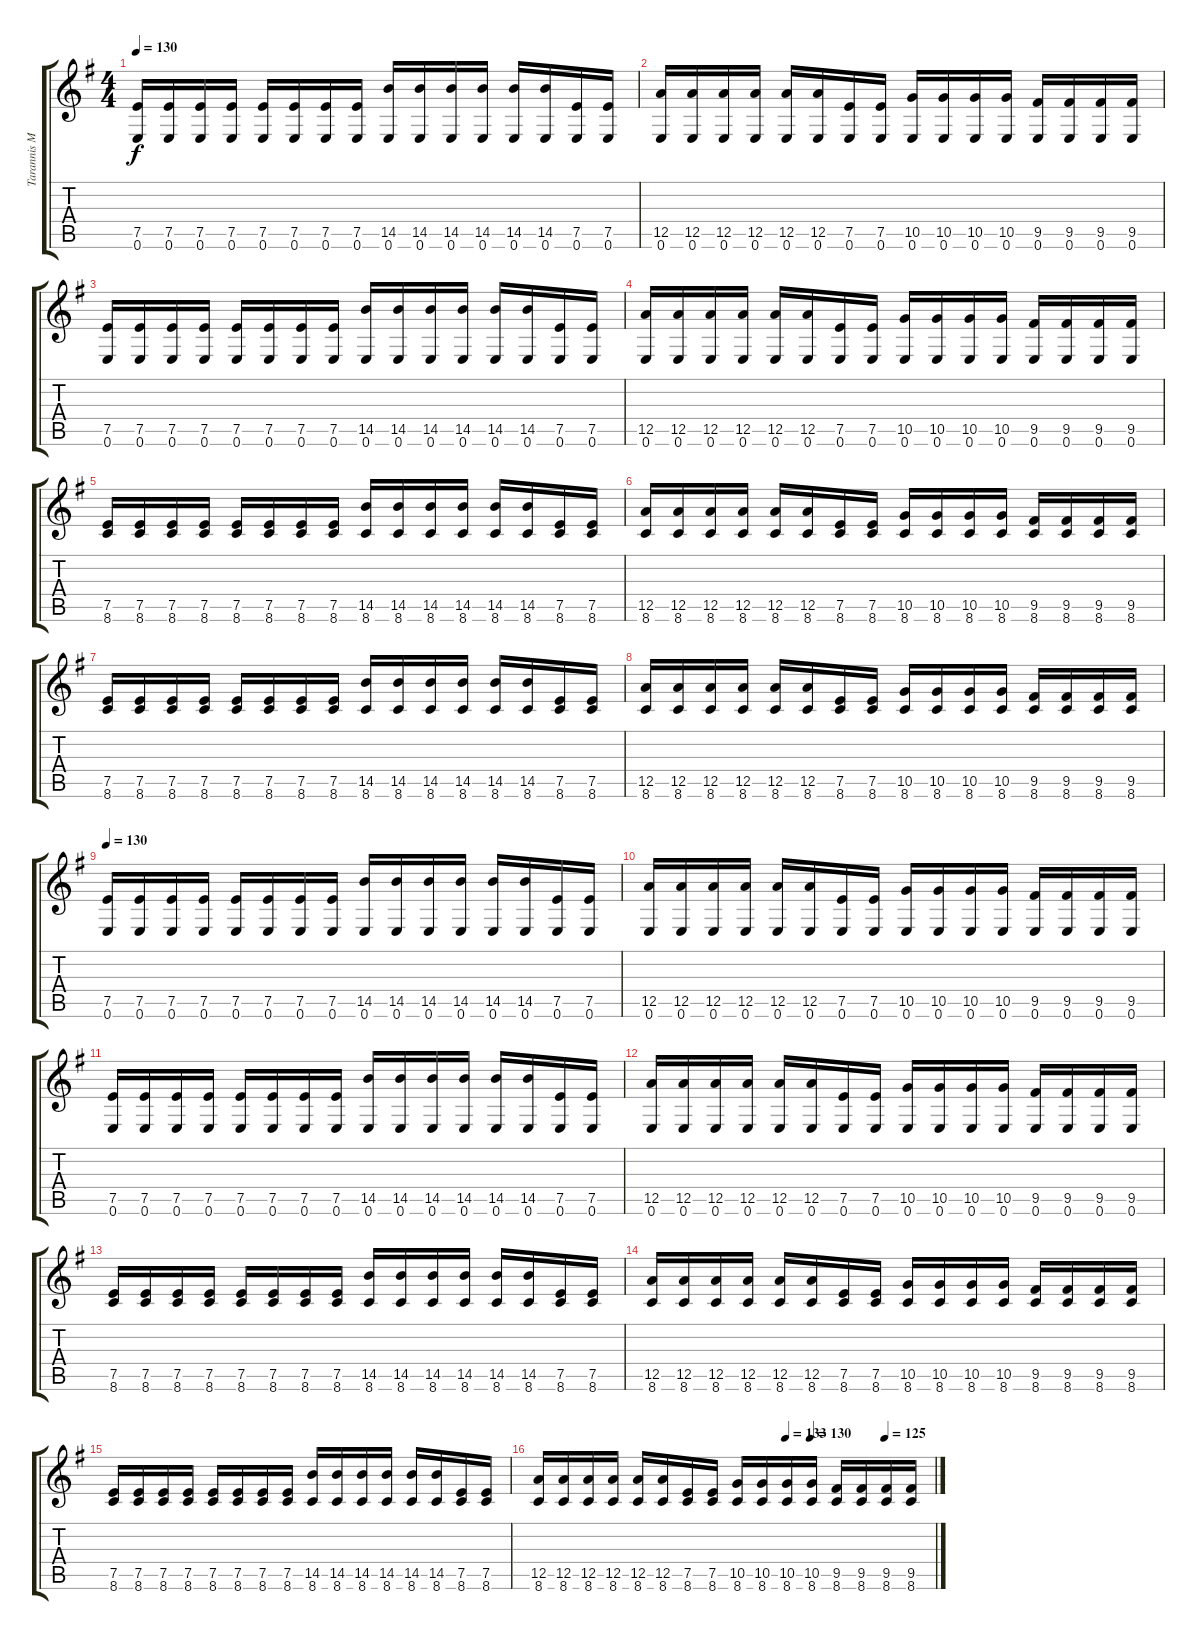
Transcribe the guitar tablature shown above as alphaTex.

\track ("Tarannis Moloch" "Tarannis M") {instrument overdrivenguitar}
\staff {score tabs}
\tuning (E4 B3 G3 D3 A2 E2) {hide}
\ts (4 4)
\tempo 130
\clef g2
\ks eminor
(7.5 0.6).16{dy f} (7.5 0.6).16 (7.5 0.6).16 (7.5 0.6).16 (7.5 0.6).16 (7.5 0.6).16 (7.5 0.6).16 (7.5 0.6).16 (14.5 0.6).16 (14.5 0.6).16 (14.5 0.6).16 (14.5 0.6).16 (14.5 0.6).16 (14.5 0.6).16 (7.5 0.6).16 (7.5 0.6).16 |
(12.5 0.6).16 (12.5 0.6).16 (12.5 0.6).16 (12.5 0.6).16 (12.5 0.6).16 (12.5 0.6).16 (7.5 0.6).16 (7.5 0.6).16 (10.5 0.6).16 (10.5 0.6).16 (10.5 0.6).16 (10.5 0.6).16 (9.5 0.6).16 (9.5 0.6).16 (9.5 0.6).16 (9.5 0.6).16 |
(7.5 0.6).16 (7.5 0.6).16 (7.5 0.6).16 (7.5 0.6).16 (7.5 0.6).16 (7.5 0.6).16 (7.5 0.6).16 (7.5 0.6).16 (14.5 0.6).16 (14.5 0.6).16 (14.5 0.6).16 (14.5 0.6).16 (14.5 0.6).16 (14.5 0.6).16 (7.5 0.6).16 (7.5 0.6).16 |
(12.5 0.6).16 (12.5 0.6).16 (12.5 0.6).16 (12.5 0.6).16 (12.5 0.6).16 (12.5 0.6).16 (7.5 0.6).16 (7.5 0.6).16 (10.5 0.6).16 (10.5 0.6).16 (10.5 0.6).16 (10.5 0.6).16 (9.5 0.6).16 (9.5 0.6).16 (9.5 0.6).16 (9.5 0.6).16 |
(7.5 8.6).16 (7.5 8.6).16 (7.5 8.6).16 (7.5 8.6).16 (7.5 8.6).16 (7.5 8.6).16 (7.5 8.6).16 (7.5 8.6).16 (14.5 8.6).16 (14.5 8.6).16 (14.5 8.6).16 (14.5 8.6).16 (14.5 8.6).16 (14.5 8.6).16 (7.5 8.6).16 (7.5 8.6).16 |
(12.5 8.6).16 (12.5 8.6).16 (12.5 8.6).16 (12.5 8.6).16 (12.5 8.6).16 (12.5 8.6).16 (7.5 8.6).16 (7.5 8.6).16 (10.5 8.6).16 (10.5 8.6).16 (10.5 8.6).16 (10.5 8.6).16 (9.5 8.6).16 (9.5 8.6).16 (9.5 8.6).16 (9.5 8.6).16 |
(7.5 8.6).16 (7.5 8.6).16 (7.5 8.6).16 (7.5 8.6).16 (7.5 8.6).16 (7.5 8.6).16 (7.5 8.6).16 (7.5 8.6).16 (14.5 8.6).16 (14.5 8.6).16 (14.5 8.6).16 (14.5 8.6).16 (14.5 8.6).16 (14.5 8.6).16 (7.5 8.6).16 (7.5 8.6).16 |
(12.5 8.6).16 (12.5 8.6).16 (12.5 8.6).16 (12.5 8.6).16 (12.5 8.6).16 (12.5 8.6).16 (7.5 8.6).16 (7.5 8.6).16 (10.5 8.6).16 (10.5 8.6).16 (10.5 8.6).16 (10.5 8.6).16 (9.5 8.6).16 (9.5 8.6).16 (9.5 8.6).16 (9.5 8.6).16 |
\tempo 130
(7.5 0.6).16 (7.5 0.6).16 (7.5 0.6).16 (7.5 0.6).16 (7.5 0.6).16 (7.5 0.6).16 (7.5 0.6).16 (7.5 0.6).16 (14.5 0.6).16 (14.5 0.6).16 (14.5 0.6).16 (14.5 0.6).16 (14.5 0.6).16 (14.5 0.6).16 (7.5 0.6).16 (7.5 0.6).16 |
(12.5 0.6).16 (12.5 0.6).16 (12.5 0.6).16 (12.5 0.6).16 (12.5 0.6).16 (12.5 0.6).16 (7.5 0.6).16 (7.5 0.6).16 (10.5 0.6).16 (10.5 0.6).16 (10.5 0.6).16 (10.5 0.6).16 (9.5 0.6).16 (9.5 0.6).16 (9.5 0.6).16 (9.5 0.6).16 |
(7.5 0.6).16 (7.5 0.6).16 (7.5 0.6).16 (7.5 0.6).16 (7.5 0.6).16 (7.5 0.6).16 (7.5 0.6).16 (7.5 0.6).16 (14.5 0.6).16 (14.5 0.6).16 (14.5 0.6).16 (14.5 0.6).16 (14.5 0.6).16 (14.5 0.6).16 (7.5 0.6).16 (7.5 0.6).16 |
(12.5 0.6).16 (12.5 0.6).16 (12.5 0.6).16 (12.5 0.6).16 (12.5 0.6).16 (12.5 0.6).16 (7.5 0.6).16 (7.5 0.6).16 (10.5 0.6).16 (10.5 0.6).16 (10.5 0.6).16 (10.5 0.6).16 (9.5 0.6).16 (9.5 0.6).16 (9.5 0.6).16 (9.5 0.6).16 |
(7.5 8.6).16 (7.5 8.6).16 (7.5 8.6).16 (7.5 8.6).16 (7.5 8.6).16 (7.5 8.6).16 (7.5 8.6).16 (7.5 8.6).16 (14.5 8.6).16 (14.5 8.6).16 (14.5 8.6).16 (14.5 8.6).16 (14.5 8.6).16 (14.5 8.6).16 (7.5 8.6).16 (7.5 8.6).16 |
(12.5 8.6).16 (12.5 8.6).16 (12.5 8.6).16 (12.5 8.6).16 (12.5 8.6).16 (12.5 8.6).16 (7.5 8.6).16 (7.5 8.6).16 (10.5 8.6).16 (10.5 8.6).16 (10.5 8.6).16 (10.5 8.6).16 (9.5 8.6).16 (9.5 8.6).16 (9.5 8.6).16 (9.5 8.6).16 |
(7.5 8.6).16 (7.5 8.6).16 (7.5 8.6).16 (7.5 8.6).16 (7.5 8.6).16 (7.5 8.6).16 (7.5 8.6).16 (7.5 8.6).16 (14.5 8.6).16 (14.5 8.6).16 (14.5 8.6).16 (14.5 8.6).16 (14.5 8.6).16 (14.5 8.6).16 (7.5 8.6).16 (7.5 8.6).16 |
\tempo (133 0.625)
\tempo (130 0.6875)
\tempo (125 0.875)
(12.5 8.6).16 (12.5 8.6).16 (12.5 8.6).16 (12.5 8.6).16 (12.5 8.6).16 (12.5 8.6).16 (7.5 8.6).16 (7.5 8.6).16 (10.5 8.6).16 (10.5 8.6).16 (10.5 8.6).16 (10.5 8.6).16 (9.5 8.6).16 (9.5 8.6).16 (9.5 8.6).16 (9.5 8.6).16
